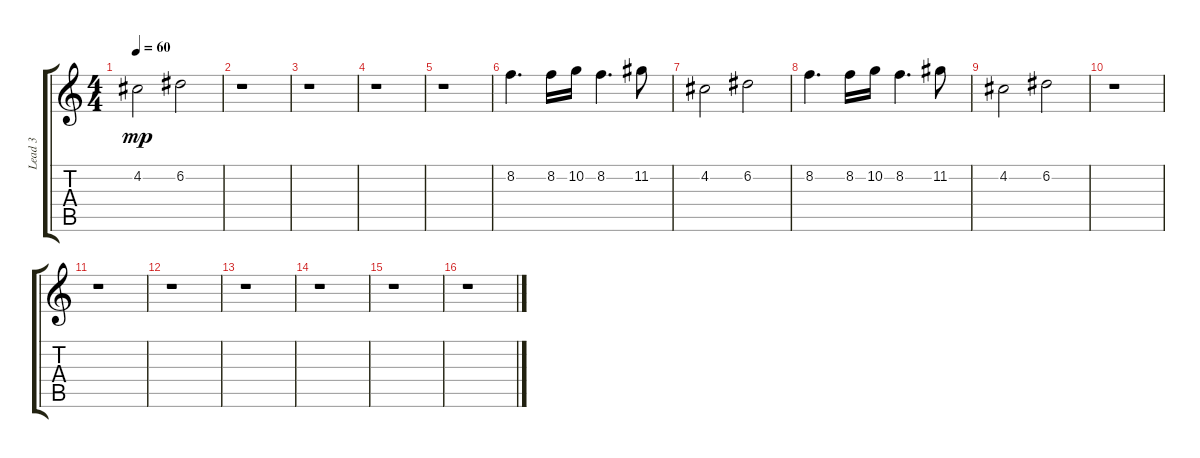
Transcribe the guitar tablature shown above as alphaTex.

\track ("Lead 3" "Lead 3") {instrument distortionguitar}
\staff {score tabs}
\tuning (D4 A3 F3 C3 G2 C2) {hide}
\ts (4 4)
\tempo 60
\clef g2
\ks c
4.2.2{dy mp} 6.2.2 |
r.1 |
r.1 |
r.1 |
r.1 |
8.2.4{d} 8.2.16 10.2.16 8.2.4{d} 11.2.8 |
4.2.2 6.2.2 |
8.2.4{d} 8.2.16 10.2.16 8.2.4{d} 11.2.8 |
4.2.2 6.2.2 |
r.1 |
r.1 |
r.1 |
r.1 |
r.1 |
r.1 |
r.1
